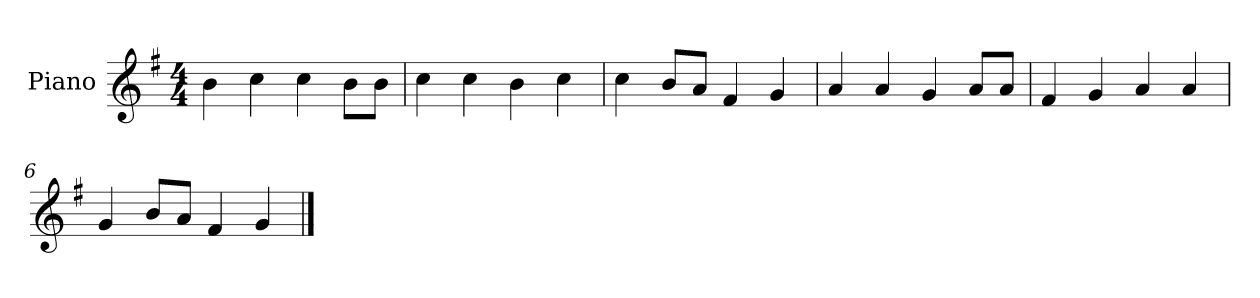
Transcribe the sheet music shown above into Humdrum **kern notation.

**kern
*part1
*staff1
*I"Piano
*I'P-no
*clefG2
*k[f#]
*M4/4
*MM90
=1
4b\
4cc\
4cc\
8b\L
8b\J
=2
4cc\
4cc\
4b\
4cc\
=3
4cc\
8b/L
8a/J
4f#/
4g/
=4
4a/
4a/
4g/
8a/L
8a/J
=5
4f#/
4g/
4a/
4a/
=6
4g/
8b/L
8a/J
4f#/
4g/
==
*-
